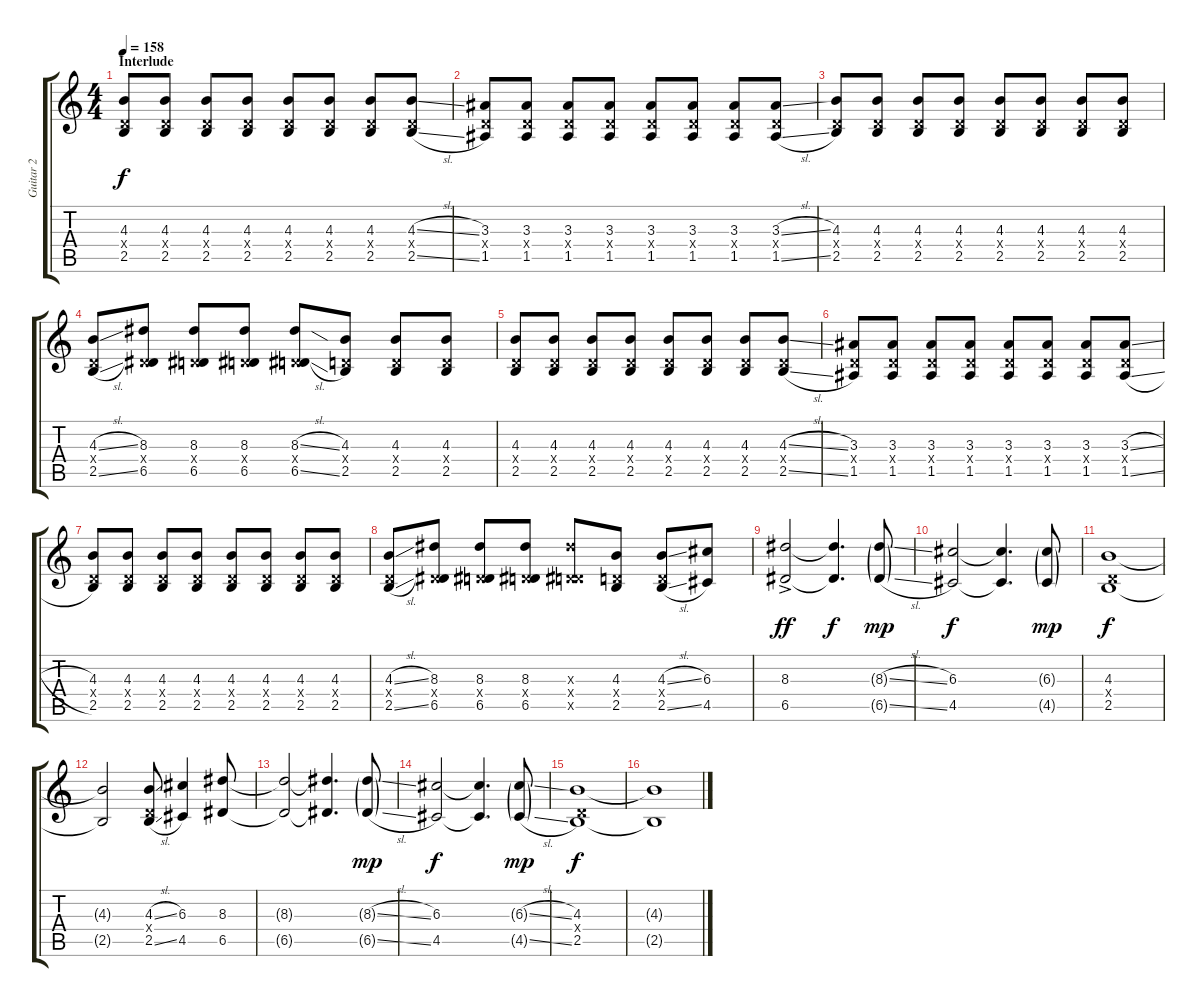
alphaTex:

\track ("Guitar 2" "Guitar 2") {instrument overdrivenguitar}
\staff {score tabs}
\tuning (E4 B3 G3 D3 A2 E2) {hide}
\ts (4 4)
\section ("" "Interlude")
\tempo 158
\clef g2
\ks c
(4.3 0.4{x} 2.5).8{dy f} (4.3 0.4{x} 2.5).8 (4.3 0.4{x} 2.5).8 (4.3 0.4{x} 2.5).8 (4.3 0.4{x} 2.5).8 (4.3 0.4{x} 2.5).8 (4.3 0.4{x} 2.5).8 (4.3{sl} 0.4{x} 2.5{sl}).8 |
(3.3 0.4{x} 1.5).8 (3.3 0.4{x} 1.5).8 (3.3 0.4{x} 1.5).8 (3.3 0.4{x} 1.5).8 (3.3 0.4{x} 1.5).8 (3.3 0.4{x} 1.5).8 (3.3 0.4{x} 1.5).8 (3.3{sl} 0.4{x} 1.5{sl}).8 |
(4.3 0.4{x} 2.5).8 (4.3 0.4{x} 2.5).8 (4.3 0.4{x} 2.5).8 (4.3 0.4{x} 2.5).8 (4.3 0.4{x} 2.5).8 (4.3 0.4{x} 2.5).8 (4.3 0.4{x} 2.5).8 (4.3 0.4{x} 2.5).8 |
(4.3{sl} 0.4{x} 2.5{sl}).8 (8.3 0.4{x} 6.5).8 (8.3 0.4{x} 6.5).8 (8.3 0.4{x} 6.5).8 (8.3{sl} 0.4{x} 6.5{sl}).8 (4.3 0.4{x} 2.5).8 (4.3 0.4{x} 2.5).8 (4.3 0.4{x} 2.5).8 |
(4.3 0.4{x} 2.5).8 (4.3 0.4{x} 2.5).8 (4.3 0.4{x} 2.5).8 (4.3 0.4{x} 2.5).8 (4.3 0.4{x} 2.5).8 (4.3 0.4{x} 2.5).8 (4.3 0.4{x} 2.5).8 (4.3{sl} 0.4{x} 2.5{sl}).8 |
(3.3 0.4{x} 1.5).8 (3.3 0.4{x} 1.5).8 (3.3 0.4{x} 1.5).8 (3.3 0.4{x} 1.5).8 (3.3 0.4{x} 1.5).8 (3.3 0.4{x} 1.5).8 (3.3 0.4{x} 1.5).8 (3.3{sl} 0.4{x} 1.5{sl}).8 |
(4.3 0.4{x} 2.5).8 (4.3 0.4{x} 2.5).8 (4.3 0.4{x} 2.5).8 (4.3 0.4{x} 2.5).8 (4.3 0.4{x} 2.5).8 (4.3 0.4{x} 2.5).8 (4.3 0.4{x} 2.5).8 (4.3 0.4{x} 2.5).8 |
(4.3{sl} 0.4{x} 2.5{sl}).8 (8.3 0.4{x} 6.5).8 (8.3 0.4{x} 6.5).8 (8.3 0.4{x} 6.5).8 (8.3{x} 0.4{x} 6.5{x}).8 (4.3 0.4{x} 2.5).8 (4.3{sl} 0.4{x} 2.5{sl}).8 (6.3 4.5).8 |
(8.3{ac} 6.5).2{dy ff} (8.3{t} 6.5{t}).4{d dy f} (8.3{sl g} 6.5{sl g}).8{dy mp} |
(6.3 4.5).2{dy f} (6.3{t} 4.5{t}).4{d} (6.3{g} 4.5{g}).8{dy mp} |
(4.3 0.4{x} 2.5).1{dy f} |
(4.3{t} 2.5{t}).2 (4.3{sl} 0.4{x} 2.5{sl}).8 (6.3 4.5).4 (8.3 6.5).8 |
(8.3{t} 6.5{t}).2 (8.3{t} 6.5{t}).4{d} (8.3{sl g} 6.5{sl g}).8{dy mp} |
(6.3 4.5).2{dy f} (6.3{t} 4.5{t}).4{d} (6.3{sl g} 4.5{sl g}).8{dy mp} |
(4.3 0.4{x} 2.5).1{dy f} |
(4.3{t} 2.5{t}).1
